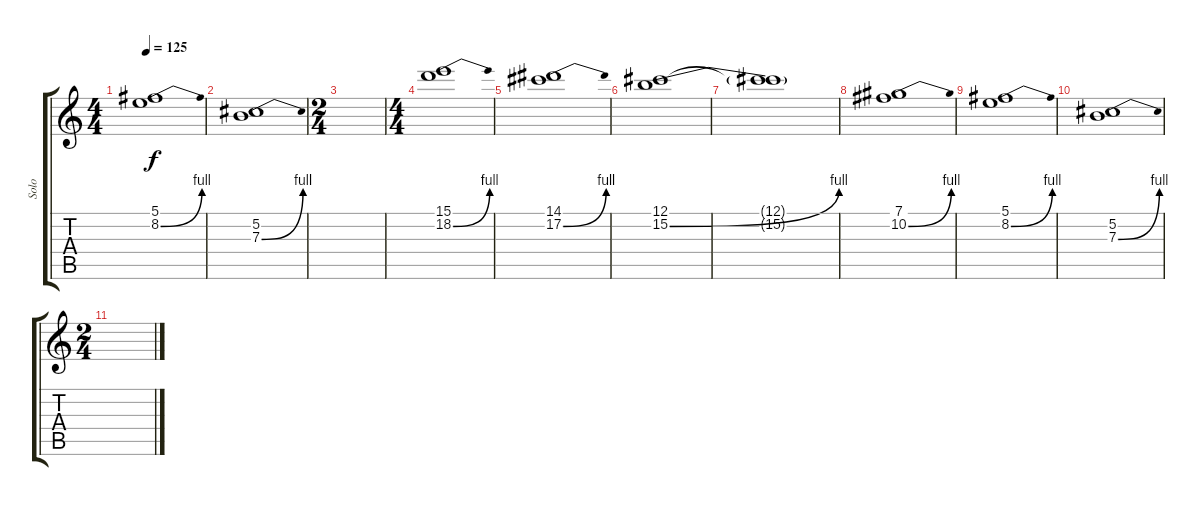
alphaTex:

\track ("Solo" "Solo") {instrument overdrivenguitar}
\staff {score tabs}
\tuning (Db4 Ab3 E3 B2 Gb2 Db2) {hide}
\ts (4 4)
\tempo 125
\clef g2
\ks c
(5.1 8.2{be (bend 0 0 60 4)}).1{dy f} |
(5.2 7.3{be (bend 0 0 60 4)}).1 |
\ts (2 4)
|
\ts (4 4)
(15.1 18.2{be (bend 0 0 60 4)}).1 |
(14.1 17.2{be (bend 0 0 60 4)}).1 |
(12.1 15.2{be (bend 0 0 60 4)}).1 |
(12.1{t} 15.2{t}).1 |
(7.1 10.2{be (bend 0 0 60 4)}).1 |
(5.1 8.2{be (bend 0 0 60 4)}).1 |
(5.2 7.3{be (bend 0 0 60 4)}).1 |
\ts (2 4)
